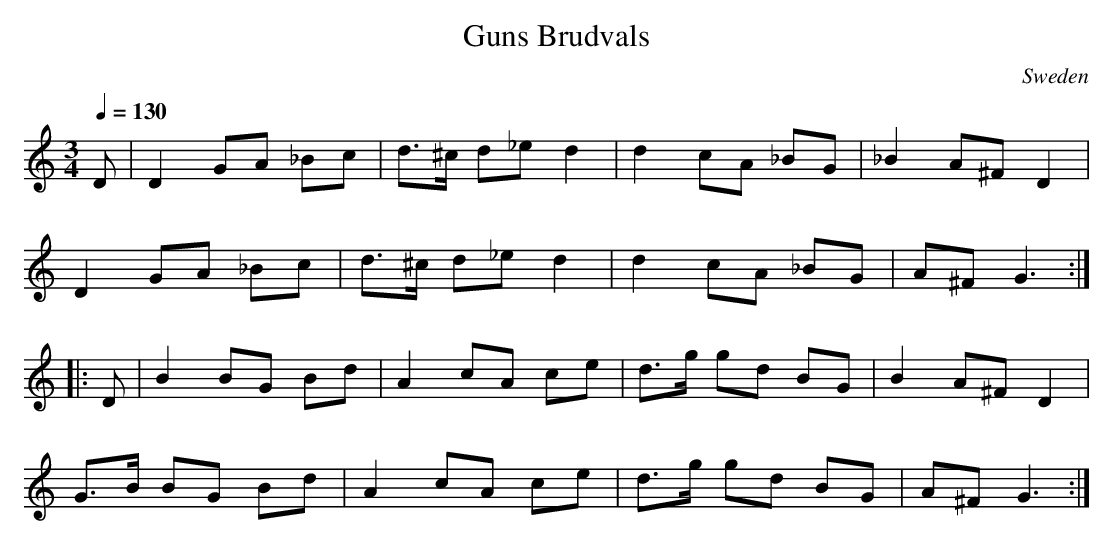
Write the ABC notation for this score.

X:1
T:Guns Brudvals
L:1/8
M:3/4
Q:1/4=130
O:Sweden
K:C major
D|D2GA _Bc|d3/2^c/2 d_e d2|d2cA _BG|_B2A^F D2|
D2GA _Bc|d3/2^c/2 d_e d2|d2cA _BG|A^F G3:|
|:D|B2BG Bd|A2cA ce|d3/2g/2 gd BG|B2A^F D2|
G3/2B/2 BG Bd|A2cA ce|d3/2g/2 gd BG|A^F G3:|
